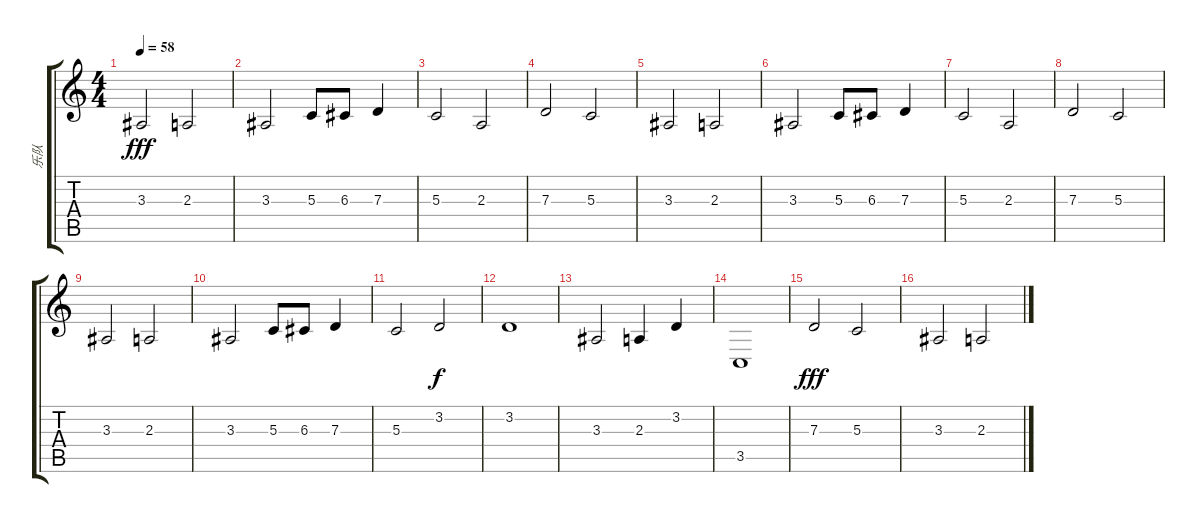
\track ("乐队" "乐队") {instrument synthstrings1}
\staff {score tabs}
\tuning (E4 B3 G3 D3 A2 E2) {hide}
\ts (4 4)
\tempo 58
\clef g2
\ks c
3.3.2{dy fff} 2.3.2 |
3.3.2 5.3.8 6.3.8 7.3.4 |
5.3.2 2.3.2 |
7.3.2 5.3.2 |
3.3.2 2.3.2 |
3.3.2 5.3.8 6.3.8 7.3.4 |
5.3.2 2.3.2 |
7.3.2 5.3.2 |
3.3.2 2.3.2 |
3.3.2 5.3.8 6.3.8 7.3.4 |
5.3.2 3.2.2{dy f} |
3.2.1 |
3.3.2 2.3.4 3.2.4 |
3.5.1 |
7.3.2{dy fff} 5.3.2 |
3.3.2 2.3.2
